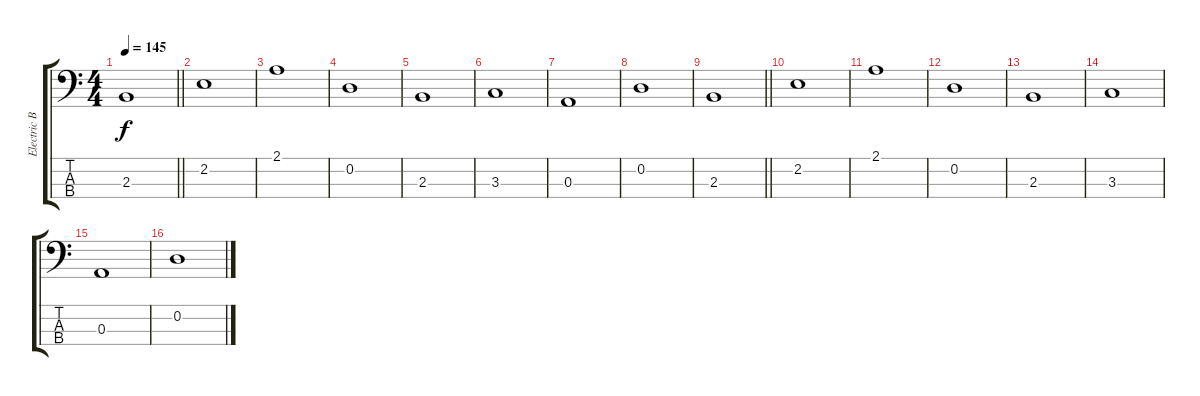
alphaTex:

\track ("Electric Bass (Finger)" "Electric B") {instrument electricbassfinger}
\staff {score tabs}
\tuning (G2 D2 A1 E1) {hide}
\ts (4 4)
\tempo 145
\clef f4
\barLineRight lightlight
\ks c
2.3.1{dy f} |
2.2.1 |
2.1.1 |
0.2.1 |
2.3.1 |
3.3.1 |
0.3.1 |
0.2.1 |
\barLineRight lightlight
2.3.1 |
2.2.1 |
2.1.1 |
0.2.1 |
2.3.1 |
3.3.1 |
0.3.1 |
0.2.1
